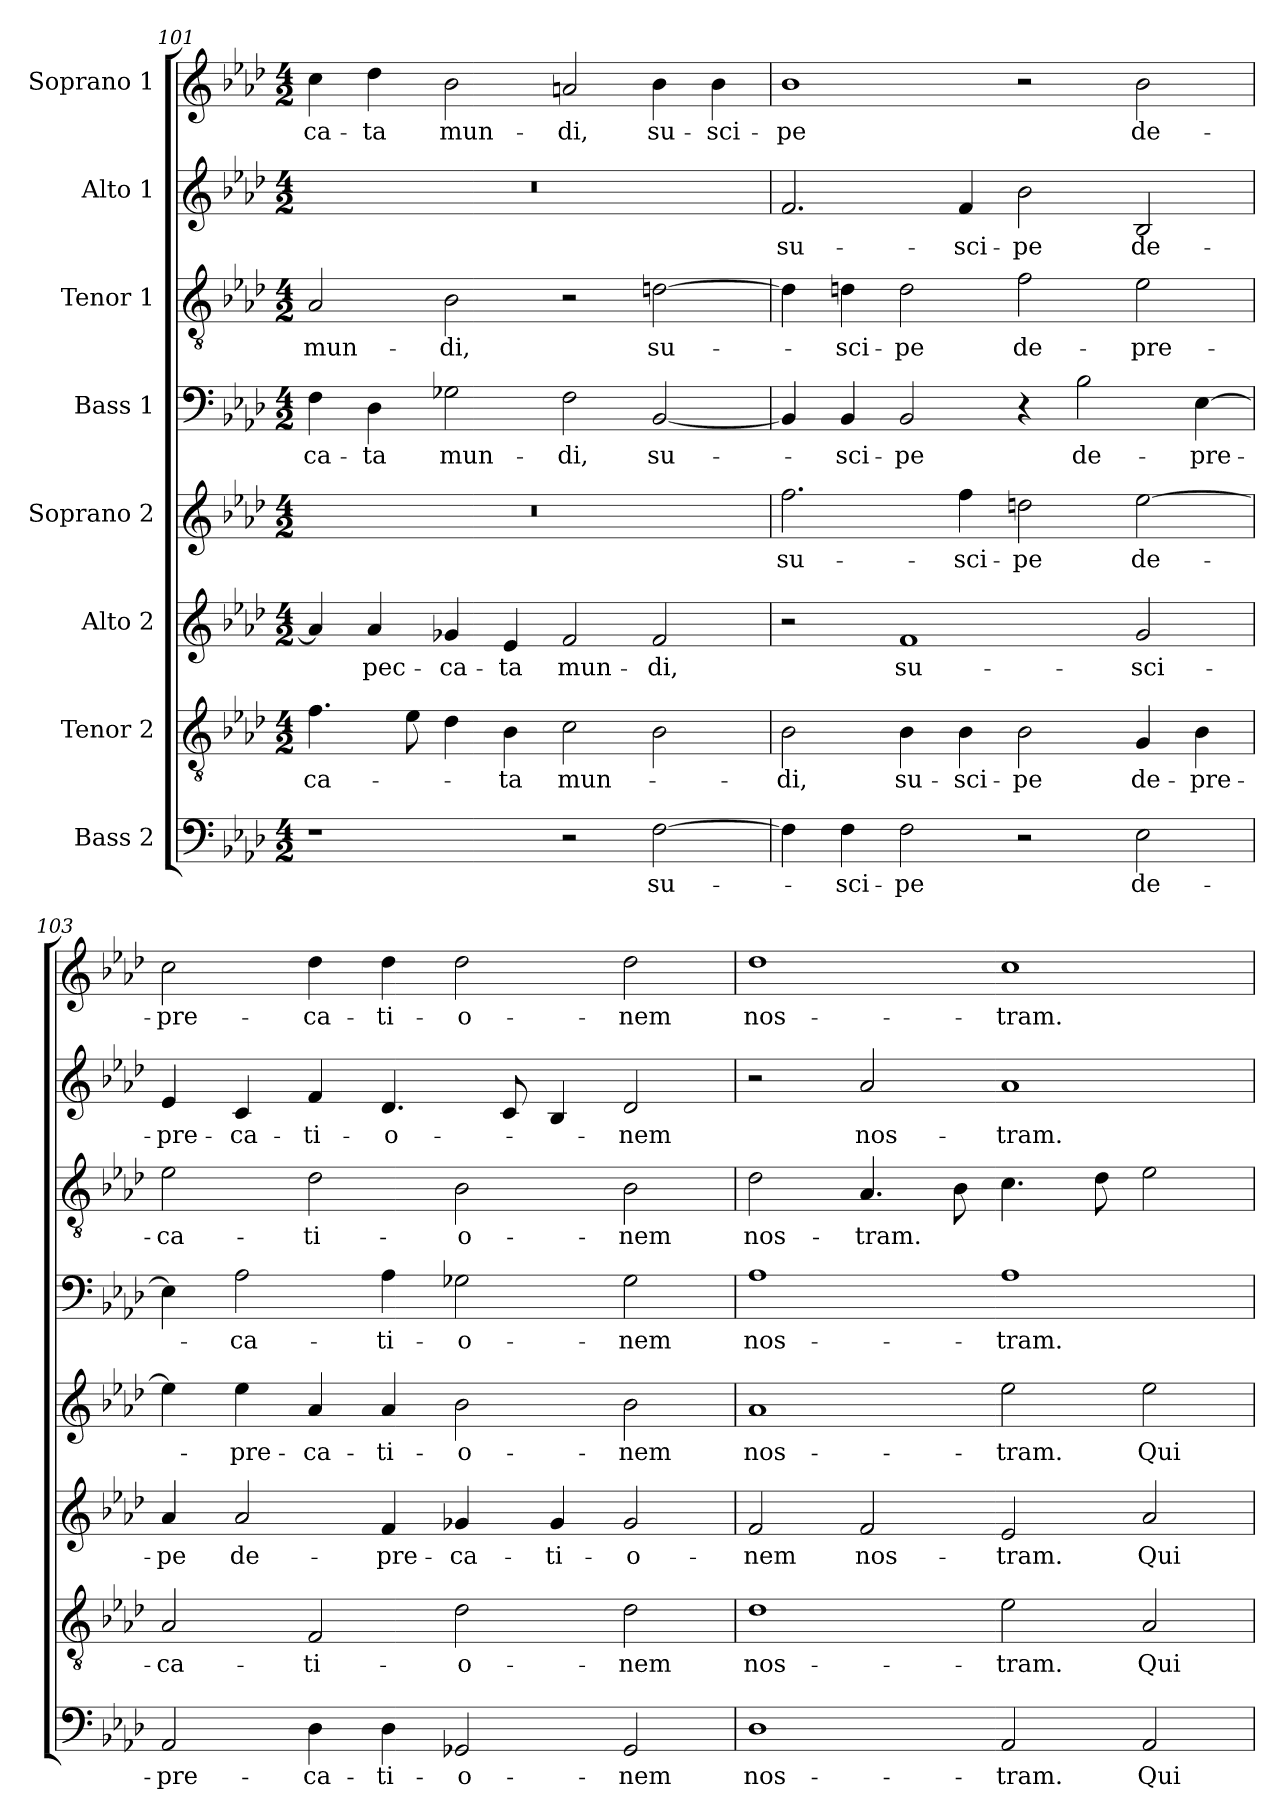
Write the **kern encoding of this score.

**kern	**text	**kern	**text	**kern	**text	**kern	**text	**kern	**text	**kern	**text	**kern	**text	**kern	**text
*part8	*part8	*part7	*part7	*part6	*part6	*part5	*part5	*part4	*part4	*part3	*part3	*part2	*part2	*part1	*part1
*staff8	*staff8	*staff7	*staff7	*staff6	*staff6	*staff5	*staff5	*staff4	*staff4	*staff3	*staff3	*staff2	*staff2	*staff1	*staff1
*I"Bass 2	*	*I"Tenor 2	*	*I"Alto 2	*	*I"Soprano 2	*	*I"Bass 1	*	*I"Tenor 1	*	*I"Alto 1	*	*I"Soprano 1	*
*clefF4	*	*clefGv2	*	*clefG2	*	*clefG2	*	*clefF4	*	*clefGv2	*	*clefG2	*	*clefG2	*
*k[b-e-a-d-]	*	*k[b-e-a-d-]	*	*k[b-e-a-d-]	*	*k[b-e-a-d-]	*	*k[b-e-a-d-]	*	*k[b-e-a-d-]	*	*k[b-e-a-d-]	*	*k[b-e-a-d-]	*
*A-:	*	*A-:	*	*A-:	*	*A-:	*	*A-:	*	*A-:	*	*A-:	*	*A-:	*
*M4/2	*	*M4/2	*	*M4/2	*	*M4/2	*	*M4/2	*	*M4/2	*	*M4/2	*	*M4/2	*
=101	=101	=101	=101	=101	=101	=101	=101	=101	=101	=101	=101	=101	=101	=101	=101
1r	.	4.f\	-ca-	4a-/]	.	0r	.	4F\	-ca-	2A-/	mun-	0r	.	4cc\	-ca-
.	.	.	.	4a-/	pec-	.	.	4D-\	-ta	.	.	.	.	4dd-\	-ta
.	.	8e-\	.	.	.	.	.	.	.	.	.	.	.	.	.
.	.	4d-\	.	4g-X/	-ca-	.	.	2G-X\	mun-	2B-\	-di,	.	.	2b-\	mun-
.	.	4B-\	-ta	4e-/	-ta	.	.	.	.	.	.	.	.	.	.
2r	.	2c\	mun-	2f/	mun-	.	.	2F\	-di,	2r	.	.	.	2an/	-di,
[2F\	su-	2B-\	.	2f/	-di,	.	.	[2BB-/	su-	[2dn\	su-	.	.	4b-\	su-
.	.	.	.	.	.	.	.	.	.	.	.	.	.	4b-\	-sci-
!!LO:LB:g=z
=102	=102	=102	=102	=102	=102	=102	=102	=102	=102	=102	=102	=102	=102	=102	=102
4F\]	.	2B-\	-di,	2r	.	2.ff\	su-	4BB-/]	.	4d\]	.	2.f/	su-	1b-	-pe
4F\	-sci-	.	.	.	.	.	.	4BB-/	-sci-	4dn\	-sci-	.	.	.	.
2F\	-pe	4B-\	su-	1f	su-	.	.	2BB-/	-pe	2d\	-pe	.	.	.	.
.	.	4B-\	-sci-	.	.	4ff\	-sci-	.	.	.	.	4f/	-sci-	.	.
2r	.	2B-\	-pe	.	.	2ddn\	-pe	4r	.	2f\	de-	2b-\	-pe	2r	.
.	.	.	.	.	.	.	.	2B-\	de-	.	.	.	.	.	.
2E-\	de-	4G/	de-	2g/	-sci-	[2ee-\	de-	.	.	2e-\	-pre-	2B-/	de-	2b-\	de-
.	.	4B-\	-pre-	.	.	.	.	[4E-\	-pre-	.	.	.	.	.	.
=103	=103	=103	=103	=103	=103	=103	=103	=103	=103	=103	=103	=103	=103	=103	=103
2AA-/	-pre-	2A-/	-ca-	4a-/	-pe	4ee-\]	.	4E-\]	.	2e-\	-ca-	4e-/	-pre-	2cc\	-pre-
.	.	.	.	2a-/	de-	4ee-\	-pre-	2A-\	-ca-	.	.	4c/	-ca-	.	.
4D-\	-ca-	2F/	-ti-	.	.	4a-/	-ca-	.	.	2d-\	-ti-	4f/	-ti-	4dd-\	-ca-
4D-\	-ti-	.	.	4f/	-pre-	4a-/	-ti-	4A-\	-ti-	.	.	4.d-/	-o-	4dd-\	-ti-
2GG-X/	-o-	2d-\	-o-	4g-X/	-ca-	2b-\	-o-	2G-X\	-o-	2B-\	-o-	.	.	2dd-\	-o-
.	.	.	.	.	.	.	.	.	.	.	.	8c/	.	.	.
.	.	.	.	4g-/	-ti-	.	.	.	.	.	.	4B-/	.	.	.
2GG-/	-nem	2d-\	-nem	2g-/	-o-	2b-\	-nem	2G-\	-nem	2B-\	-nem	2d-/	-nem	2dd-\	-nem
=104	=104	=104	=104	=104	=104	=104	=104	=104	=104	=104	=104	=104	=104	=104	=104
1D-	nos-	1d-	nos-	2f/	-nem	1a-	nos-	1A-	nos-	2d-\	nos-	2r	.	1dd-	nos-
.	.	.	.	2f/	nos-	.	.	.	.	4.A-/	-tram.	2a-/	nos-	.	.
.	.	.	.	.	.	.	.	.	.	8B-\	.	.	.	.	.
2AA-/	-tram.	2e-\	-tram.	2e-/	-tram.	2ee-\	-tram.	1A-	-tram.	4.c\	.	1a-	-tram.	1cc	-tram.
.	.	.	.	.	.	.	.	.	.	8d-\	.	.	.	.	.
2AA-/	Qui	2A-/	Qui	2a-/	Qui	2ee-\	Qui	.	.	2e-\	.	.	.	.	.
=	=	=	=	=	=	=	=	=	=	=	=	=	=	=	=
*-	*-	*-	*-	*-	*-	*-	*-	*-	*-	*-	*-	*-	*-	*-	*-
